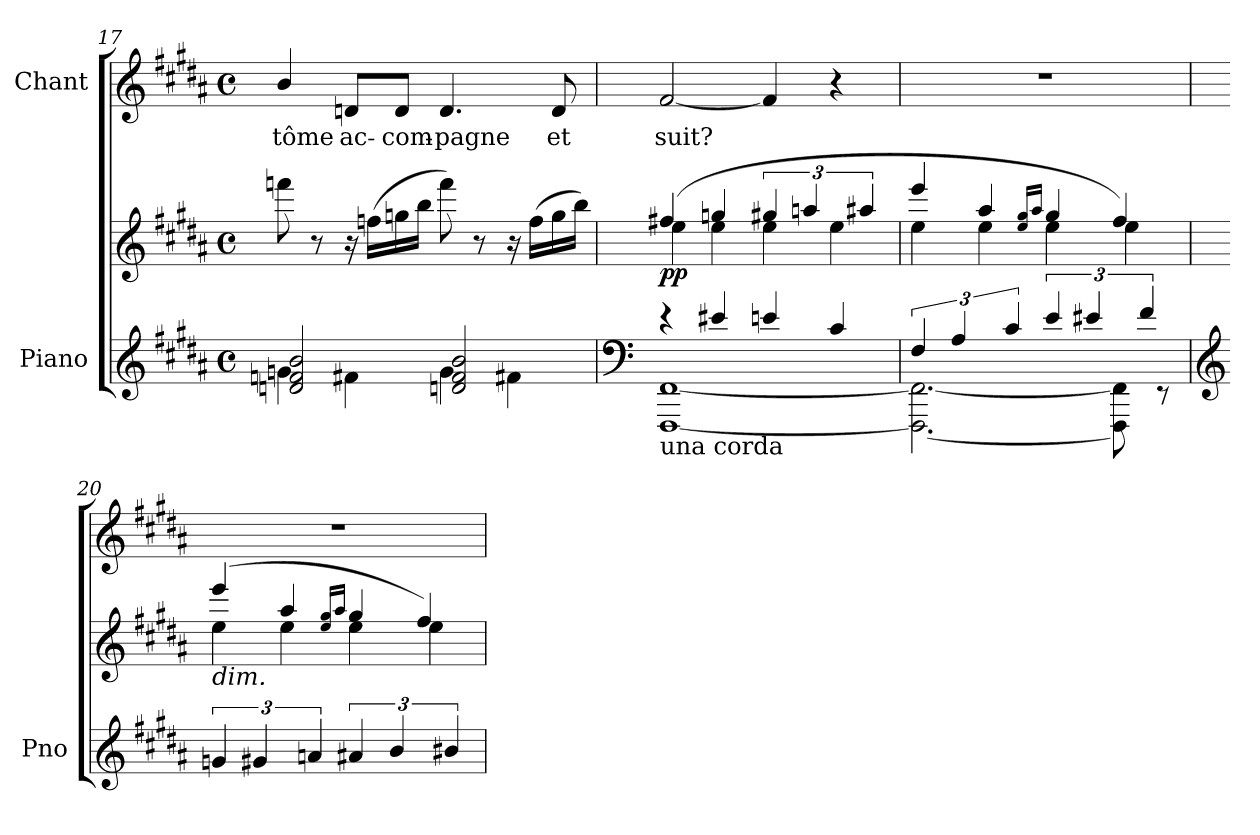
**kern	**kern	**dynam	**kern	**text
*part2	*part2	*part2	*part1	*part1
*staff3	*staff2	*staff2/3	*staff1	*staff1
*I"Piano	*	*	*I"Chant	*
*I'Pno	*	*	*	*
*clefG2	*clefG2	*	*clefG2	*
*k[f#c#g#d#a#]	*k[f#c#g#d#a#]	*	*k[f#c#g#d#a#]	*
*M4/4	*M4/4	*	*M4/4	*
*met(c)	*met(c)	*	*met(c)	*
=17	=17	=17	=17	=17
*^	*	*	*	*
!	!	!	!	!	!LO:LY:b
4gn\	2dn/ 2fn/ 2b/	8fffn\	.	4b/	-tôme
.	.	8r	.	.	.
!	!	!	!	!	!LO:LY:b
4f#X\	.	16r	.	8dn/L	ac-
.	.	(16ffn\LL	.	.	.
!	!	!	!	!	!LO:LY:b
.	.	16ggn\	.	8d/J	-com-
.	.	16bb\JJ	.	.	.
!	!	!	!	!	!LO:LY:b
4g\	2dn/ 2f#/ 2b/	8fff\)	.	4.d/	-pagne
.	.	8r	.	.	.
4f#X\	.	16r	.	.	.
.	.	(16ff\LL	.	.	.
!	!	!	!	!	!LO:LY:b
.	.	16gg\	.	8d/	et
.	.	16bb\JJ)	.	.	.
=18	=18	=18	=18	=18	=18
*clefF4	*	*	*	*	*
*	*	*^	*	*	*
!LO:TX:b:t=una corda	!	!	!	!	!	!
!	!	!	!	!LO:DY:b	!	!LO:LY:b
4r	[1FFF# [1FF#	(4ff#X/	4ee\	pp	[2f#/	suit?
4e#X/	.	4ggn/	4ee\	.	.	.
4en/	.	6gg#X/	4ee\	.	4f#/]	.
.	.	6aan/	.	.	.	.
4c#/	.	.	4ee\	.	4r	.
.	.	6aa#X/	.	.	.	.
!!LO:LB:g=z
=19	=19	=19	=19	=19	=19	=19
6F#/	2.FFF#\_ 2.FF#\_	4eee/	4ee\	.	1r	.
6A#/	.	.	.	.	.	.
.	.	4aa#/	4ee\	.	.	.
6c#/	.	.	.	.	.	.
.	.	16qee/ 16qgg#/LL	.	.	.	.
.	.	16qaa#/JJ	.	.	.	.
6e/	.	4gg#/	4ee\	.	.	.
6e#X/	.	.	.	.	.	.
.	8FFF#\] 8FF#\]	4ff#/)	4ee\	.	.	.
6f#/	.	.	.	.	.	.
.	8r	.	.	.	.	.
*v	*v	*	*	*	*	*
=20	=20	=20	=20	=20	=20
*clefG2	*	*	*	*	*
*^	*	*	*	*	*
!	!	!LO:TX:b:i:t=dim.	!	!	!	!
*v	*v	*	*	*	*	*
6gn/	(4eee/	4ee\	.	1r	.
6g#X/	.	.	.	.	.
.	4aa#/	4ee\	.	.	.
6an/	.	.	.	.	.
.	16qee/ 16qgg#/LL	.	.	.	.
.	16qaa#/JJ	.	.	.	.
6a#X/	4gg#/	4ee\	.	.	.
6b/	.	.	.	.	.
.	4ff#/)	4ee\	.	.	.
6b#X/	.	.	.	.	.
*	*v	*v	*	*	*
=	=	=	=	=
*-	*-	*-	*-	*-
